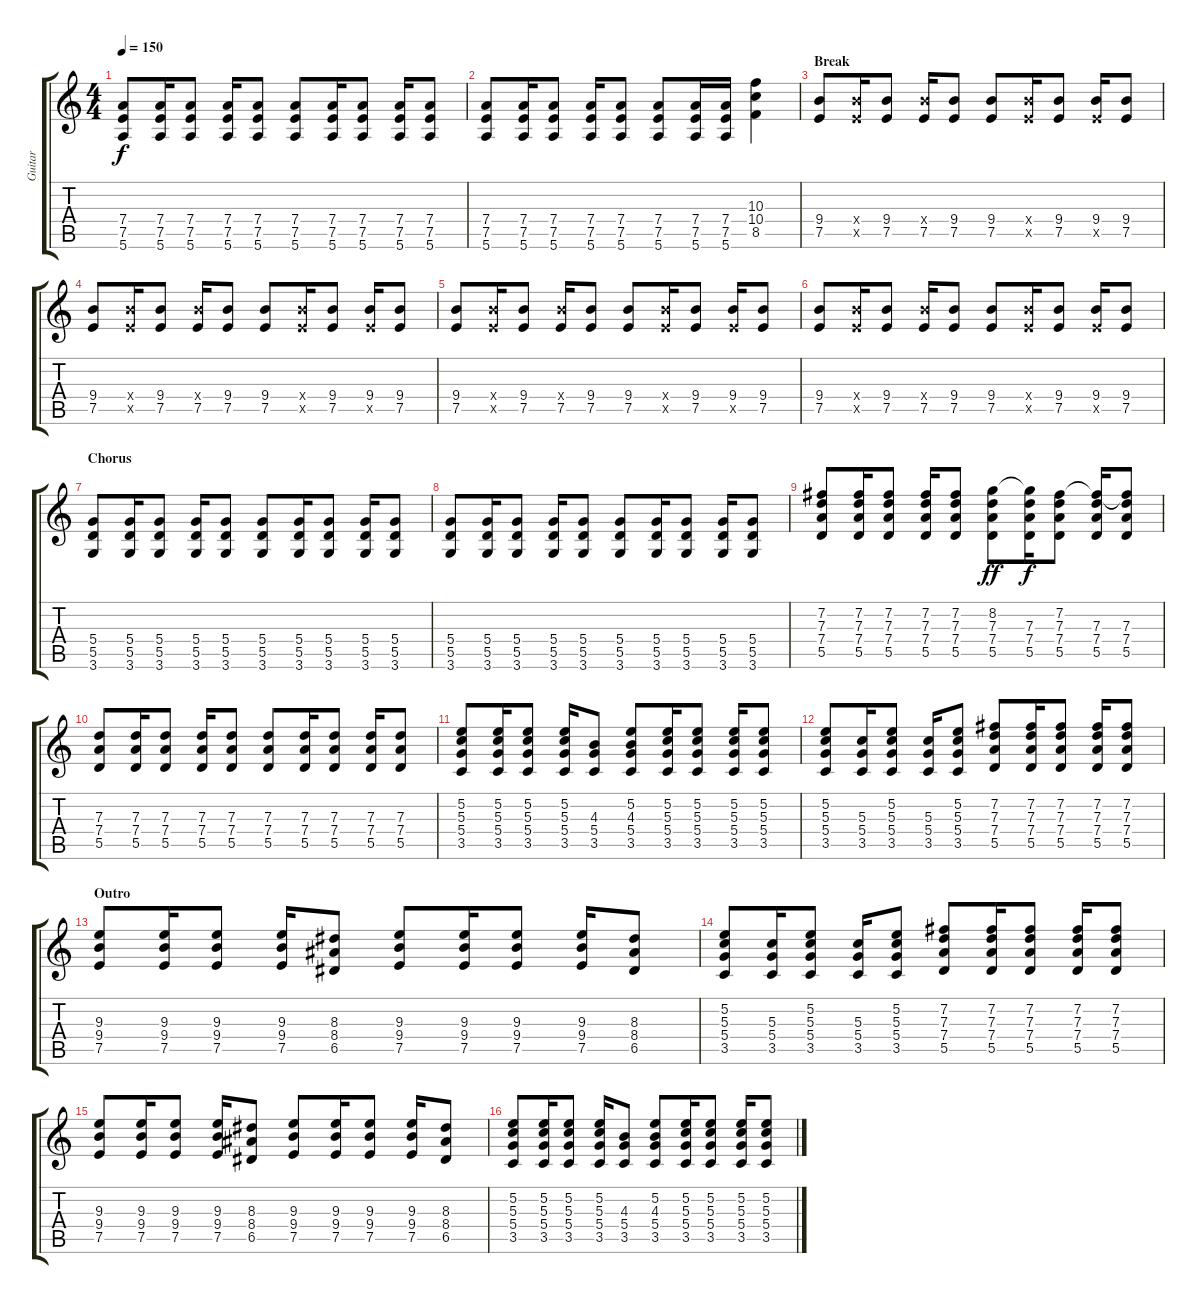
\track ("Guitar" "Guitar") {instrument distortionguitar}
\staff {score tabs}
\tuning (E4 B3 G3 D3 A2 E2) {hide}
\ts (4 4)
\tempo 150
\clef g2
\ks c
(7.4 7.5 5.6).8{dy f} (7.4 7.5 5.6).16 (7.4 7.5 5.6).8 (7.4 7.5 5.6).16 (7.4 7.5 5.6).8 (7.4 7.5 5.6).8 (7.4 7.5 5.6).16 (7.4 7.5 5.6).8 (7.4 7.5 5.6).16 (7.4 7.5 5.6).8 |
(7.4 7.5 5.6).8 (7.4 7.5 5.6).16 (7.4 7.5 5.6).8 (7.4 7.5 5.6).16 (7.4 7.5 5.6).8 (7.4 7.5 5.6).8 (7.4 7.5 5.6).16 (7.4 7.5 5.6).16 (10.3 10.4 8.5).4 |
\section ("" "Break")
(9.4 7.5).8 (9.4{x} 7.5{x}).16 (9.4 7.5).8 (9.4{x} 7.5).16 (9.4 7.5).8 (9.4 7.5).8 (9.4{x} 7.5{x}).16 (9.4 7.5).8 (9.4 7.5{x}).16 (9.4 7.5).8 |
(9.4 7.5).8 (9.4{x} 7.5{x}).16 (9.4 7.5).8 (9.4{x} 7.5).16 (9.4 7.5).8 (9.4 7.5).8 (9.4{x} 7.5{x}).16 (9.4 7.5).8 (9.4 7.5{x}).16 (9.4 7.5).8 |
(9.4 7.5).8 (9.4{x} 7.5{x}).16 (9.4 7.5).8 (9.4{x} 7.5).16 (9.4 7.5).8 (9.4 7.5).8 (9.4{x} 7.5{x}).16 (9.4 7.5).8 (9.4 7.5{x}).16 (9.4 7.5).8 |
(9.4 7.5).8 (9.4{x} 7.5{x}).16 (9.4 7.5).8 (9.4{x} 7.5).16 (9.4 7.5).8 (9.4 7.5).8 (9.4{x} 7.5{x}).16 (9.4 7.5).8 (9.4 7.5{x}).16 (9.4 7.5).8 |
\section ("" "Chorus")
(5.4 5.5 3.6).8 (5.4 5.5 3.6).16 (5.4 5.5 3.6).8 (5.4 5.5 3.6).16 (5.4 5.5 3.6).8 (5.4 5.5 3.6).8 (5.4 5.5 3.6).16 (5.4 5.5 3.6).8 (5.4 5.5 3.6).16 (5.4 5.5 3.6).8 |
(5.4 5.5 3.6).8 (5.4 5.5 3.6).16 (5.4 5.5 3.6).8 (5.4 5.5 3.6).16 (5.4 5.5 3.6).8 (5.4 5.5 3.6).8 (5.4 5.5 3.6).16 (5.4 5.5 3.6).8 (5.4 5.5 3.6).16 (5.4 5.5 3.6).8 |
(7.2 7.3 7.4 5.5).8 (7.2 7.3 7.4 5.5).16 (7.2 7.3 7.4 5.5).8 (7.2 7.3 7.4 5.5).16 (7.2 7.3 7.4 5.5).8 (8.2 7.3 7.4 5.5).8{dy ff} (8.2{t} 7.3 7.4 5.5).16{dy f} (7.2 7.3 7.4 5.5).8 (7.2{t} 7.3 7.4 5.5).16 (7.2{t} 7.3 7.4 5.5).8 |
(7.3 7.4 5.5).8 (7.3 7.4 5.5).16 (7.3 7.4 5.5).8 (7.3 7.4 5.5).16 (7.3 7.4 5.5).8 (7.3 7.4 5.5).8 (7.3 7.4 5.5).16 (7.3 7.4 5.5).8 (7.3 7.4 5.5).16 (7.3 7.4 5.5).8 |
(5.2 5.3 5.4 3.5).8 (5.2 5.3 5.4 3.5).16 (5.2 5.3 5.4 3.5).8 (5.2 5.3 5.4 3.5).16 (4.3 5.4 3.5).8 (5.2 4.3 5.4 3.5).8 (5.2 5.3 5.4 3.5).16 (5.2 5.3 5.4 3.5).8 (5.2 5.3 5.4 3.5).16 (5.2 5.3 5.4 3.5).8 |
(5.2 5.3 5.4 3.5).8 (5.3 5.4 3.5).16 (5.2 5.3 5.4 3.5).8 (5.3 5.4 3.5).16 (5.2 5.3 5.4 3.5).8 (7.2 7.3 7.4 5.5).8 (7.2 7.3 7.4 5.5).16 (7.2 7.3 7.4 5.5).8 (7.2 7.3 7.4 5.5).16 (7.2 7.3 7.4 5.5).8 |
\section ("" "Outro")
(9.3 9.4 7.5).8 (9.3 9.4 7.5).16 (9.3 9.4 7.5).8 (9.3 9.4 7.5).16 (8.3 8.4 6.5).8 (9.3 9.4 7.5).8 (9.3 9.4 7.5).16 (9.3 9.4 7.5).8 (9.3 9.4 7.5).16 (8.3 8.4 6.5).8 |
(5.2 5.3 5.4 3.5).8 (5.3 5.4 3.5).16 (5.2 5.3 5.4 3.5).8 (5.3 5.4 3.5).16 (5.2 5.3 5.4 3.5).8 (7.2 7.3 7.4 5.5).8 (7.2 7.3 7.4 5.5).16 (7.2 7.3 7.4 5.5).8 (7.2 7.3 7.4 5.5).16 (7.2 7.3 7.4 5.5).8 |
(9.3 9.4 7.5).8 (9.3 9.4 7.5).16 (9.3 9.4 7.5).8 (9.3 9.4 7.5).16 (8.3 8.4 6.5).8 (9.3 9.4 7.5).8 (9.3 9.4 7.5).16 (9.3 9.4 7.5).8 (9.3 9.4 7.5).16 (8.3 8.4 6.5).8 |
(5.2 5.3 5.4 3.5).8 (5.2 5.3 5.4 3.5).16 (5.2 5.3 5.4 3.5).8 (5.2 5.3 5.4 3.5).16 (4.3 5.4 3.5).8 (5.2 4.3 5.4 3.5).8 (5.2 5.3 5.4 3.5).16 (5.2 5.3 5.4 3.5).8 (5.2 5.3 5.4 3.5).16 (5.2 5.3 5.4 3.5).8
